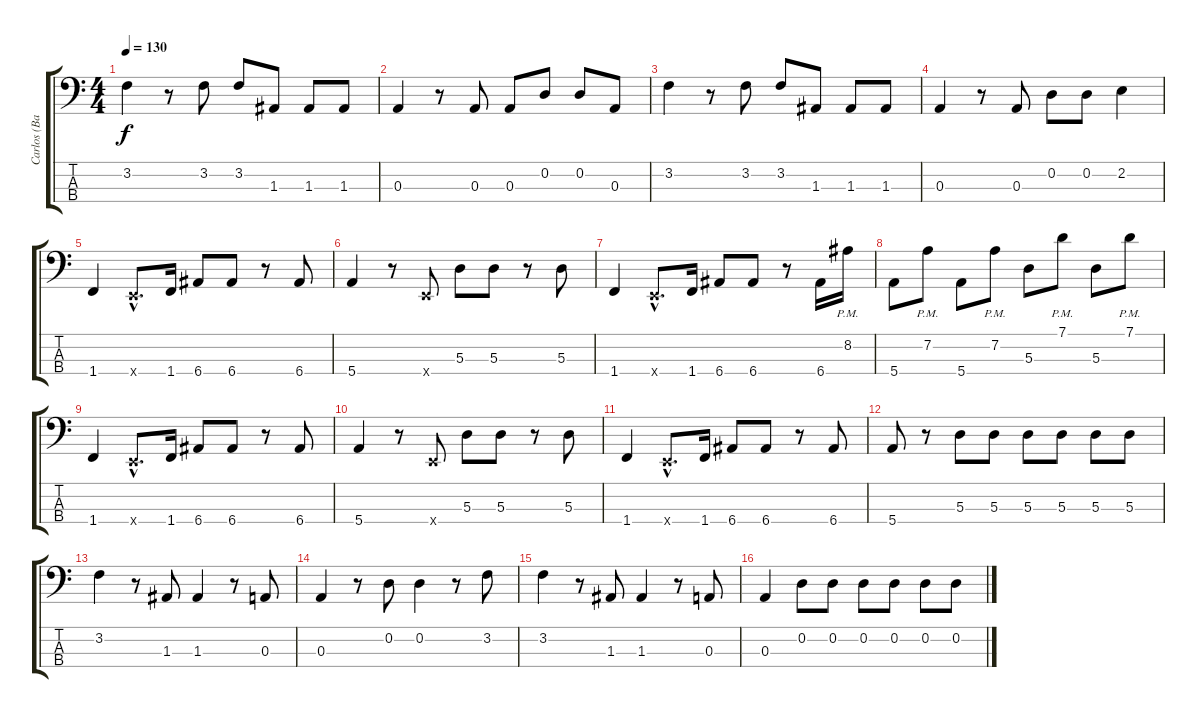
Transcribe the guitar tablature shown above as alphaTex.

\track ("Carlos (Bass)" "Carlos (Ba") {instrument electricbasspick}
\staff {score tabs}
\tuning (G2 D2 A1 E1) {hide}
\ts (4 4)
\tempo 130
\clef f4
\ks c
3.2.4{dy f} r.8 3.2.8 3.2.8 1.3.8 1.3.8 1.3.8 |
0.3.4 r.8 0.3.8 0.3.8 0.2.8 0.2.8 0.3.8 |
3.2.4 r.8 3.2.8 3.2.8 1.3.8 1.3.8 1.3.8 |
0.3.4 r.8 0.3.8 0.2.8 0.2.8 2.2.4 |
1.4.4 0.4{hac x}.8{d} 1.4.16 6.4.8 6.4.8 r.8 6.4.8 |
5.4.4 r.8 0.4{x}.8 5.3.8 5.3.8 r.8 5.3.8 |
1.4.4 0.4{hac x}.8{d} 1.4.16 6.4.8 6.4.8 r.8 6.4.16 8.2{pm}.16 |
5.4.8 7.2{pm}.8 5.4.8 7.2{pm}.8 5.3.8 7.1{pm}.8 5.3.8 7.1{pm}.8 |
1.4.4 0.4{hac x}.8{d} 1.4.16 6.4.8 6.4.8 r.8 6.4.8 |
5.4.4 r.8 0.4{x}.8 5.3.8 5.3.8 r.8 5.3.8 |
1.4.4 0.4{hac x}.8{d} 1.4.16 6.4.8 6.4.8 r.8 6.4.8 |
5.4.8 r.8 5.3.8 5.3.8 5.3.8 5.3.8 5.3.8 5.3.8 |
3.2.4 r.8 1.3.8 1.3.4 r.8 0.3.8 |
0.3.4 r.8 0.2.8 0.2.4 r.8 3.2.8 |
3.2.4 r.8 1.3.8 1.3.4 r.8 0.3.8 |
0.3.4 0.2.8 0.2.8 0.2.8 0.2.8 0.2.8 0.2.8
